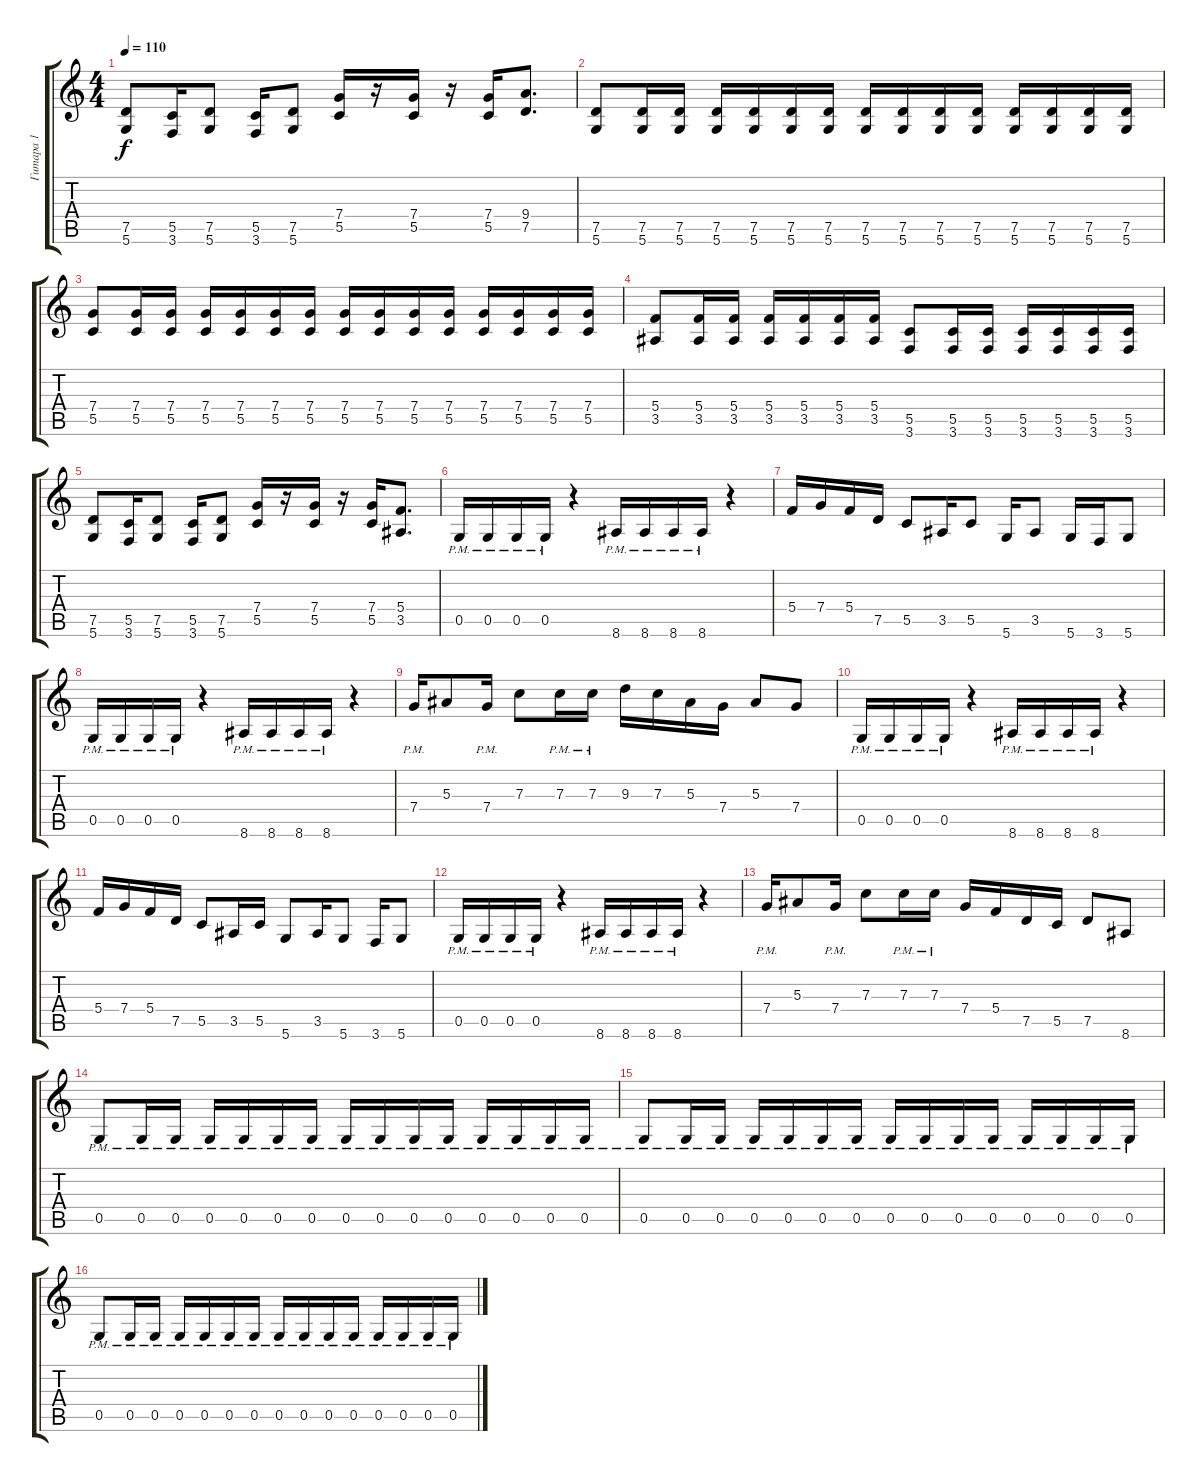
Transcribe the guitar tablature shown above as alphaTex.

\track ("Гитара 1" "Гитара 1") {instrument overdrivenguitar}
\staff {score tabs}
\tuning (D4 A3 F3 C3 G2 D2) {hide}
\ts (4 4)
\tempo 110
\clef g2
\ks c
(7.5 5.6).8{dy f} (5.5 3.6).16 (7.5 5.6).8 (5.5 3.6).16 (7.5 5.6).8 (7.4 5.5).16 r.16 (7.4 5.5).16 r.16 (7.4 5.5).16 (9.4 7.5).8{d} |
(7.5 5.6).8 (7.5 5.6).16 (7.5 5.6).16 (7.5 5.6).16 (7.5 5.6).16 (7.5 5.6).16 (7.5 5.6).16 (7.5 5.6).16 (7.5 5.6).16 (7.5 5.6).16 (7.5 5.6).16 (7.5 5.6).16 (7.5 5.6).16 (7.5 5.6).16 (7.5 5.6).16 |
(7.4 5.5).8 (7.4 5.5).16 (7.4 5.5).16 (7.4 5.5).16 (7.4 5.5).16 (7.4 5.5).16 (7.4 5.5).16 (7.4 5.5).16 (7.4 5.5).16 (7.4 5.5).16 (7.4 5.5).16 (7.4 5.5).16 (7.4 5.5).16 (7.4 5.5).16 (7.4 5.5).16 |
(5.4 3.5).8 (5.4 3.5).16 (5.4 3.5).16 (5.4 3.5).16 (5.4 3.5).16 (5.4 3.5).16 (5.4 3.5).16 (5.5 3.6).8 (5.5 3.6).16 (5.5 3.6).16 (5.5 3.6).16 (5.5 3.6).16 (5.5 3.6).16 (5.5 3.6).16 |
(7.5 5.6).8 (5.5 3.6).16 (7.5 5.6).8 (5.5 3.6).16 (7.5 5.6).8 (7.4 5.5).16 r.16 (7.4 5.5).16 r.16 (7.4 5.5).16 (5.4 3.5).8{d} |
0.5{pm}.16 0.5{pm}.16 0.5{pm}.16 0.5{pm}.16 r.4 8.6{pm}.16 8.6{pm}.16 8.6{pm}.16 8.6{pm}.16 r.4 |
5.4.16 7.4.16 5.4.16 7.5.16 5.5.8 3.5.16 5.5.8 5.6.16 3.5.8 5.6.16 3.6.16 5.6.8 |
0.5{pm}.16 0.5{pm}.16 0.5{pm}.16 0.5{pm}.16 r.4 8.6{pm}.16 8.6{pm}.16 8.6{pm}.16 8.6{pm}.16 r.4 |
7.4{pm}.16 5.3.8 7.4{pm}.16 7.3.8 7.3{pm}.16 7.3{pm}.16 9.3.16 7.3.16 5.3.16 7.4.16 5.3.8 7.4.8 |
0.5{pm}.16 0.5{pm}.16 0.5{pm}.16 0.5{pm}.16 r.4 8.6{pm}.16 8.6{pm}.16 8.6{pm}.16 8.6{pm}.16 r.4 |
5.4.16 7.4.16 5.4.16 7.5.16 5.5.8 3.5.16 5.5.16 5.6.8 3.5.16 5.6.8 3.6.16 5.6.8 |
0.5{pm}.16 0.5{pm}.16 0.5{pm}.16 0.5{pm}.16 r.4 8.6{pm}.16 8.6{pm}.16 8.6{pm}.16 8.6{pm}.16 r.4 |
7.4{pm}.16 5.3.8 7.4{pm}.16 7.3.8 7.3{pm}.16 7.3{pm}.16 7.4.16 5.4.16 7.5.16 5.5.16 7.5.8 8.6.8 |
0.5{pm}.8 0.5{pm}.16 0.5{pm}.16 0.5{pm}.16 0.5{pm}.16 0.5{pm}.16 0.5{pm}.16 0.5{pm}.16 0.5{pm}.16 0.5{pm}.16 0.5{pm}.16 0.5{pm}.16 0.5{pm}.16 0.5{pm}.16 0.5{pm}.16 |
0.5{pm}.8 0.5{pm}.16 0.5{pm}.16 0.5{pm}.16 0.5{pm}.16 0.5{pm}.16 0.5{pm}.16 0.5{pm}.16 0.5{pm}.16 0.5{pm}.16 0.5{pm}.16 0.5{pm}.16 0.5{pm}.16 0.5{pm}.16 0.5{pm}.16 |
0.5{pm}.8 0.5{pm}.16 0.5{pm}.16 0.5{pm}.16 0.5{pm}.16 0.5{pm}.16 0.5{pm}.16 0.5{pm}.16 0.5{pm}.16 0.5{pm}.16 0.5{pm}.16 0.5{pm}.16 0.5{pm}.16 0.5{pm}.16 0.5{pm}.16
